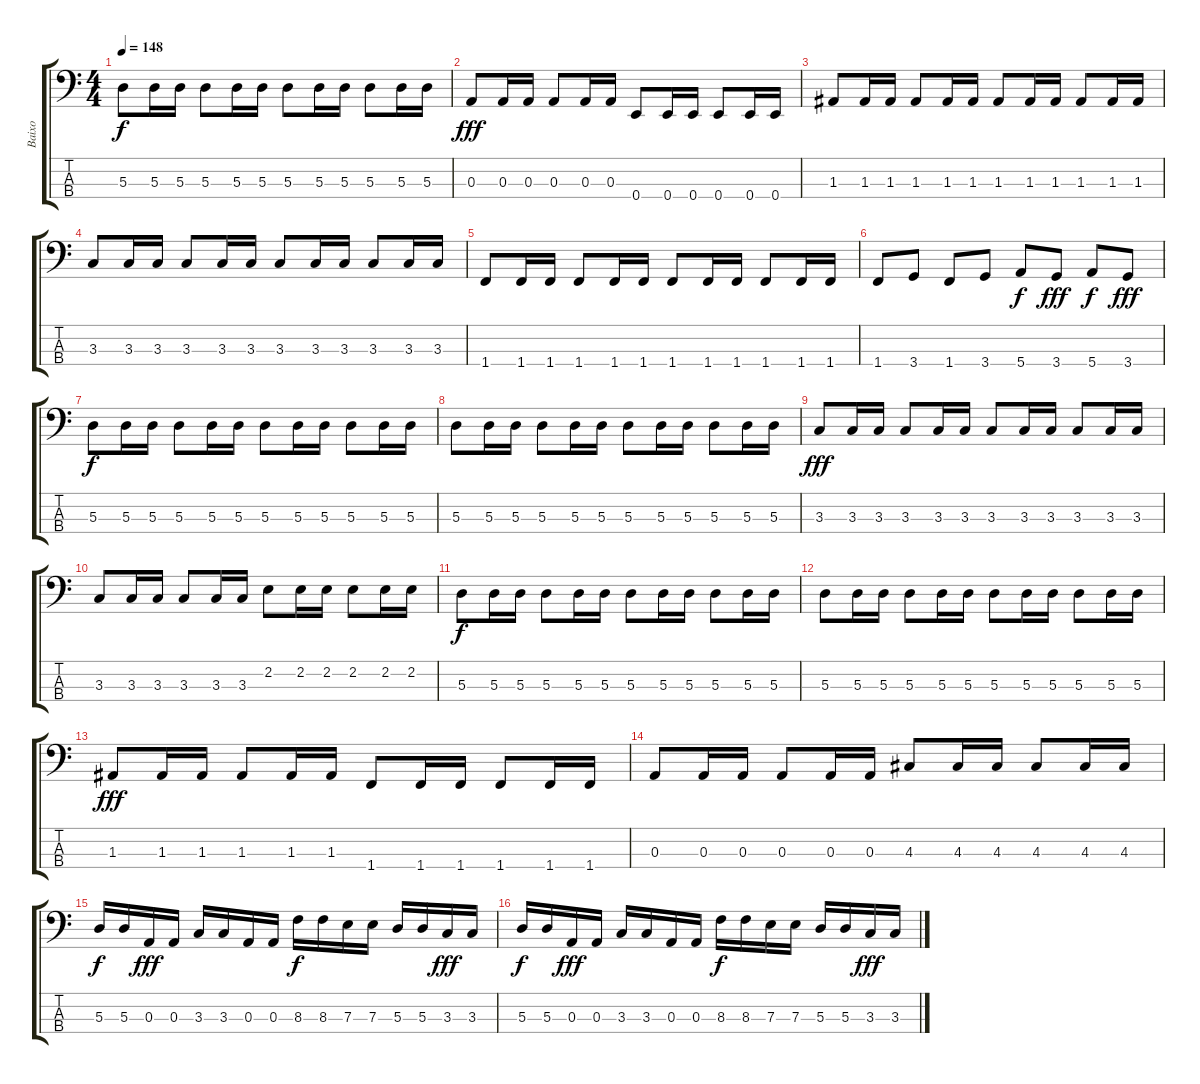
\track ("Baixo" "Baixo") {instrument electricbasspick}
\staff {score tabs}
\tuning (G2 D2 A1 E1) {hide}
\ts (4 4)
\tempo 148
\clef f4
\ks c
5.3.8{dy f} 5.3.16 5.3.16 5.3.8 5.3.16 5.3.16 5.3.8 5.3.16 5.3.16 5.3.8 5.3.16 5.3.16 |
0.3.8{dy fff} 0.3.16 0.3.16 0.3.8 0.3.16 0.3.16 0.4.8 0.4.16 0.4.16 0.4.8 0.4.16 0.4.16 |
1.3.8 1.3.16 1.3.16 1.3.8 1.3.16 1.3.16 1.3.8 1.3.16 1.3.16 1.3.8 1.3.16 1.3.16 |
3.3.8 3.3.16 3.3.16 3.3.8 3.3.16 3.3.16 3.3.8 3.3.16 3.3.16 3.3.8 3.3.16 3.3.16 |
1.4.8 1.4.16 1.4.16 1.4.8 1.4.16 1.4.16 1.4.8 1.4.16 1.4.16 1.4.8 1.4.16 1.4.16 |
1.4.8 3.4.8 1.4.8 3.4.8 5.4.8{dy f} 3.4.8{dy fff} 5.4.8{dy f} 3.4.8{dy fff} |
5.3.8{dy f} 5.3.16 5.3.16 5.3.8 5.3.16 5.3.16 5.3.8 5.3.16 5.3.16 5.3.8 5.3.16 5.3.16 |
5.3.8 5.3.16 5.3.16 5.3.8 5.3.16 5.3.16 5.3.8 5.3.16 5.3.16 5.3.8 5.3.16 5.3.16 |
3.3.8{dy fff} 3.3.16 3.3.16 3.3.8 3.3.16 3.3.16 3.3.8 3.3.16 3.3.16 3.3.8 3.3.16 3.3.16 |
3.3.8 3.3.16 3.3.16 3.3.8 3.3.16 3.3.16 2.2.8 2.2.16 2.2.16 2.2.8 2.2.16 2.2.16 |
5.3.8{dy f} 5.3.16 5.3.16 5.3.8 5.3.16 5.3.16 5.3.8 5.3.16 5.3.16 5.3.8 5.3.16 5.3.16 |
5.3.8 5.3.16 5.3.16 5.3.8 5.3.16 5.3.16 5.3.8 5.3.16 5.3.16 5.3.8 5.3.16 5.3.16 |
1.3.8{dy fff} 1.3.16 1.3.16 1.3.8 1.3.16 1.3.16 1.4.8 1.4.16 1.4.16 1.4.8 1.4.16 1.4.16 |
0.3.8 0.3.16 0.3.16 0.3.8 0.3.16 0.3.16 4.3.8 4.3.16 4.3.16 4.3.8 4.3.16 4.3.16 |
5.3.16{dy f} 5.3.16 0.3.16{dy fff} 0.3.16 3.3.16 3.3.16 0.3.16 0.3.16 8.3.16{dy f} 8.3.16 7.3.16 7.3.16 5.3.16 5.3.16 3.3.16{dy fff} 3.3.16 |
5.3.16{dy f} 5.3.16 0.3.16{dy fff} 0.3.16 3.3.16 3.3.16 0.3.16 0.3.16 8.3.16{dy f} 8.3.16 7.3.16 7.3.16 5.3.16 5.3.16 3.3.16{dy fff} 3.3.16
